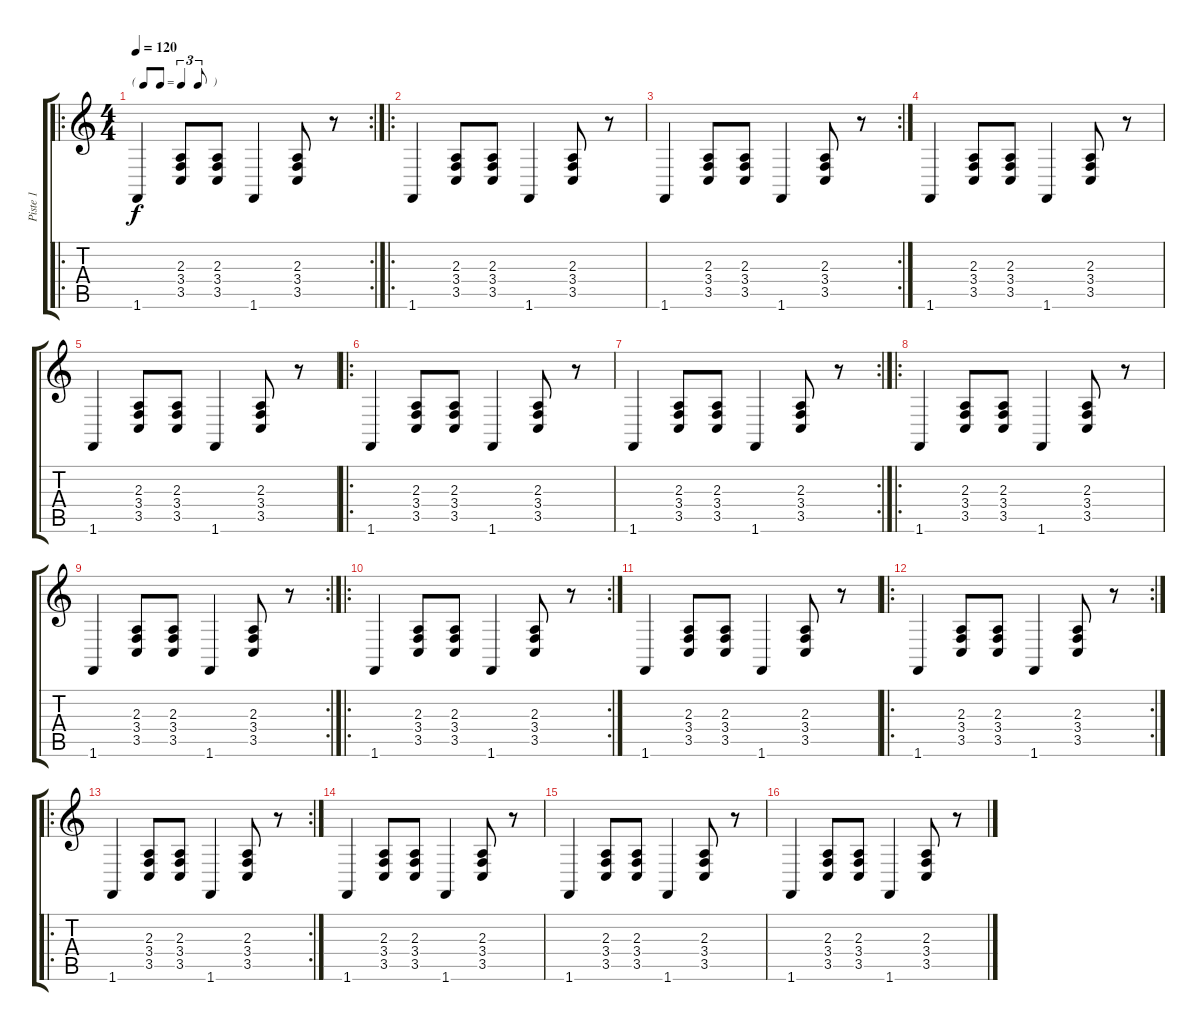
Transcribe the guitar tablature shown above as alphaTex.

\track ("Piste 1" "Piste 1") {instrument electricgrandpiano}
\staff {score tabs}
\tuning (E4 B3 G3 D3 A2 E2) {hide}
\ro
\rc 2
\ts (4 4)
\tf triplet8th
\tempo 120
\clef g2
\ks c
1.6.4{dy f instrument electricgrandpiano} (2.3 3.4 3.5).8 (2.3 3.4 3.5).8 1.6.4 (2.3 3.4 3.5).8 r.8 |
\ro
1.6.4 (2.3 3.4 3.5).8 (2.3 3.4 3.5).8 1.6.4 (2.3 3.4 3.5).8 r.8 |
\rc 2
1.6.4 (2.3 3.4 3.5).8 (2.3 3.4 3.5).8 1.6.4 (2.3 3.4 3.5).8 r.8 |
1.6.4 (2.3 3.4 3.5).8 (2.3 3.4 3.5).8 1.6.4 (2.3 3.4 3.5).8 r.8 |
1.6.4 (2.3 3.4 3.5).8 (2.3 3.4 3.5).8 1.6.4 (2.3 3.4 3.5).8 r.8 |
\ro
1.6.4 (2.3 3.4 3.5).8 (2.3 3.4 3.5).8 1.6.4 (2.3 3.4 3.5).8 r.8 |
\rc 2
1.6.4 (2.3 3.4 3.5).8 (2.3 3.4 3.5).8 1.6.4 (2.3 3.4 3.5).8 r.8 |
\ro
1.6.4 (2.3 3.4 3.5).8 (2.3 3.4 3.5).8 1.6.4 (2.3 3.4 3.5).8 r.8 |
\rc 2
1.6.4 (2.3 3.4 3.5).8 (2.3 3.4 3.5).8 1.6.4 (2.3 3.4 3.5).8 r.8 |
\ro
\rc 2
1.6.4 (2.3 3.4 3.5).8 (2.3 3.4 3.5).8 1.6.4 (2.3 3.4 3.5).8 r.8 |
1.6.4 (2.3 3.4 3.5).8 (2.3 3.4 3.5).8 1.6.4 (2.3 3.4 3.5).8 r.8 |
\ro
\rc 2
1.6.4 (2.3 3.4 3.5).8 (2.3 3.4 3.5).8 1.6.4 (2.3 3.4 3.5).8 r.8 |
\ro
\rc 2
1.6.4 (2.3 3.4 3.5).8 (2.3 3.4 3.5).8 1.6.4 (2.3 3.4 3.5).8 r.8 |
1.6.4 (2.3 3.4 3.5).8 (2.3 3.4 3.5).8 1.6.4 (2.3 3.4 3.5).8 r.8 |
1.6.4 (2.3 3.4 3.5).8 (2.3 3.4 3.5).8 1.6.4 (2.3 3.4 3.5).8 r.8 |
1.6.4 (2.3 3.4 3.5).8 (2.3 3.4 3.5).8 1.6.4 (2.3 3.4 3.5).8 r.8
